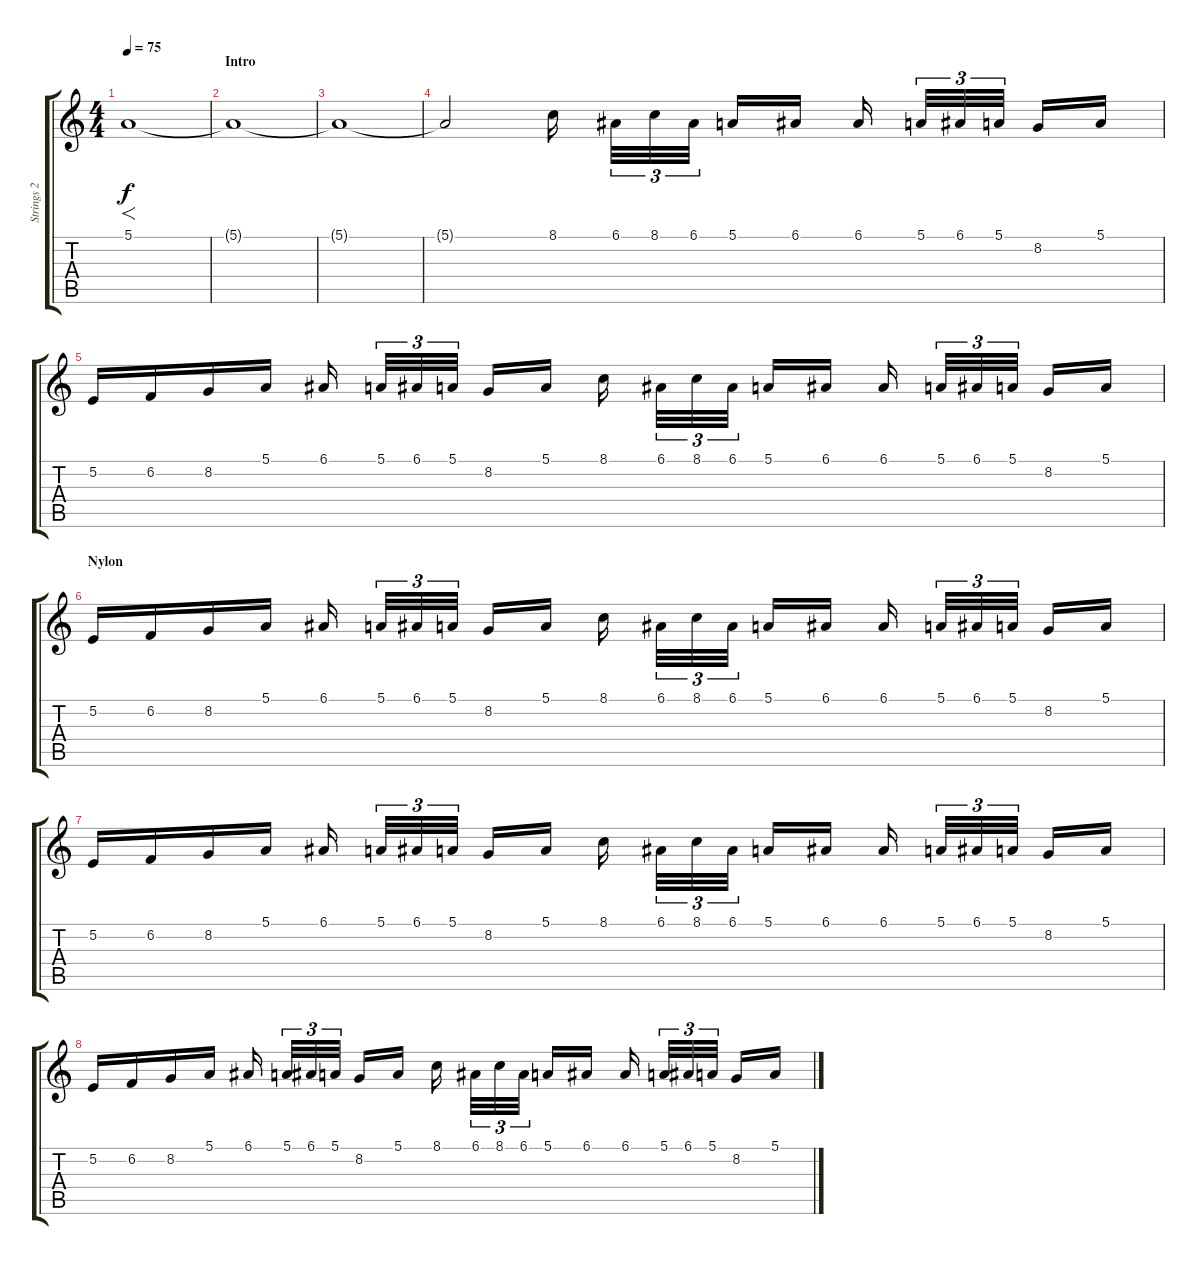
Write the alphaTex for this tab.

\track ("Strings 2" "Strings 2") {instrument stringensemble1}
\staff {score tabs}
\tuning (E4 B3 G3 D3 A2 E2) {hide}
\ts (4 4)
\tempo 75
\clef g2
\ks c
5.1.1{f dy f instrument stringensemble1} |
\section ("" "Intro")
5.1{t}.1 |
5.1{t}.1 |
5.1{t}.2{volume 10} 8.1.16 6.1.32{tu (3 2)} 8.1.32{tu (3 2)} 6.1.32{tu (3 2)} 5.1.16 6.1.16 6.1.16 5.1.32{tu (3 2)} 6.1.32{tu (3 2)} 5.1.32{tu (3 2)} 8.2.16 5.1.16 |
5.2.16 6.2.16 8.2.16 5.1.16 6.1.16 5.1.32{tu (3 2)} 6.1.32{tu (3 2)} 5.1.32{tu (3 2)} 8.2.16 5.1.16 8.1.16 6.1.32{tu (3 2)} 8.1.32{tu (3 2)} 6.1.32{tu (3 2)} 5.1.16 6.1.16 6.1.16 5.1.32{tu (3 2)} 6.1.32{tu (3 2)} 5.1.32{tu (3 2)} 8.2.16 5.1.16 |
\section ("" "Nylon ")
5.2.16{volume 8} 6.2.16 8.2.16 5.1.16 6.1.16 5.1.32{tu (3 2)} 6.1.32{tu (3 2)} 5.1.32{tu (3 2)} 8.2.16 5.1.16 8.1.16 6.1.32{tu (3 2)} 8.1.32{tu (3 2)} 6.1.32{tu (3 2)} 5.1.16 6.1.16 6.1.16 5.1.32{tu (3 2)} 6.1.32{tu (3 2)} 5.1.32{tu (3 2)} 8.2.16 5.1.16 |
5.2.16 6.2.16 8.2.16 5.1.16 6.1.16 5.1.32{tu (3 2)} 6.1.32{tu (3 2)} 5.1.32{tu (3 2)} 8.2.16 5.1.16 8.1.16 6.1.32{tu (3 2)} 8.1.32{tu (3 2)} 6.1.32{tu (3 2)} 5.1.16 6.1.16 6.1.16 5.1.32{tu (3 2)} 6.1.32{tu (3 2)} 5.1.32{tu (3 2)} 8.2.16 5.1.16 |
5.2.16 6.2.16 8.2.16 5.1.16 6.1.16 5.1.32{tu (3 2)} 6.1.32{tu (3 2)} 5.1.32{tu (3 2)} 8.2.16 5.1.16 8.1.16 6.1.32{tu (3 2)} 8.1.32{tu (3 2)} 6.1.32{tu (3 2)} 5.1.16 6.1.16 6.1.16 5.1.32{tu (3 2)} 6.1.32{tu (3 2)} 5.1.32{tu (3 2)} 8.2.16 5.1.16
